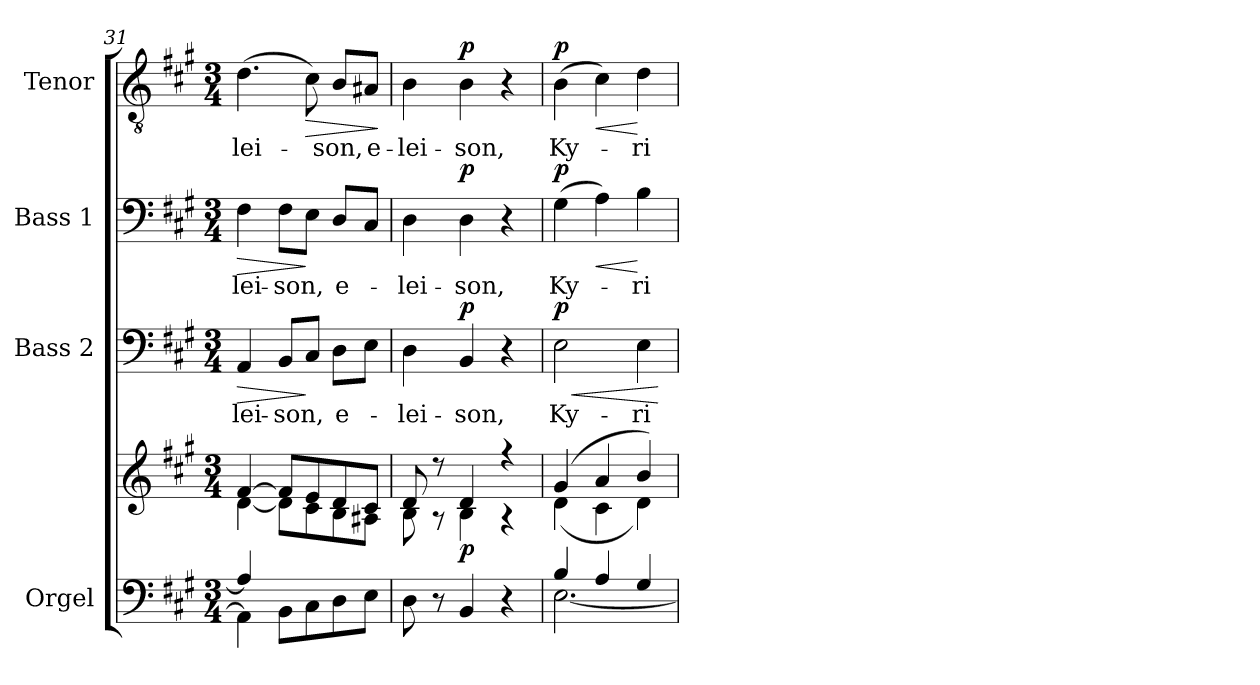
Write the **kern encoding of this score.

**kern	**kern	**dynam	**kern	**text	**dynam	**kern	**text	**dynam	**kern	**text	**dynam
*part4	*part4	*part4	*part3	*part3	*part3	*part2	*part2	*part2	*part1	*part1	*part1
*staff5	*staff4	*staff4/5	*staff3	*staff3	*staff3	*staff2	*staff2	*staff2	*staff1	*staff1	*staff1
*I"Orgel	*	*	*I"Bass 2	*	*	*I"Bass 1	*	*	*I"Tenor	*	*
*I'Org.	*	*	*I'B2.	*	*	*I'B1.	*	*	*I'T.	*	*
!!LO:LB:g=z
*clefF4	*clefG2	*	*clefF4	*	*	*clefF4	*	*	*clefGv2	*	*
*k[f#c#g#]	*k[f#c#g#]	*	*k[f#c#g#]	*	*	*k[f#c#g#]	*	*	*k[f#c#g#]	*	*
*A:	*A:	*	*A:	*	*	*A:	*	*	*A:	*	*
*M3/4	*M3/4	*	*M3/4	*	*	*M3/4	*	*	*M3/4	*	*
=31	=31	=31	=31	=31	=31	=31	=31	=31	=31	=31	=31
*^	*^	*	*	*	*	*	*	*	*	*	*
!	!	!	!	!	!	!LO:LY:b	!LO:HP:b	!	!LO:LY:b	!LO:HP:b	!	!LO:LY:b	!
4A/]	4AA\]	[>4f#/	[<4d\	.	4AA/	-lei-	>	4F#\	-lei-	>	(>4.d\	-lei-	.
!	!	!	!	!	!	!LO:LY:b	!	!	!LO:LY:b	!	!	!	!
4ryy	8BB\L	8f#/L]	8d\L]	.	8BB/L	-son,	.	8F#\L	-son,	.	.	.	.
!	!	!	!	!	!	!	!	!	!	!	!	!	!LO:HP:b
.	8C#\	8e/	8c#\	.	8C#/J	.	]	8E\J	.	]	8c#\)	.	>
!	!	!	!	!	!	!LO:LY:b	!	!	!LO:LY:b	!	!	!LO:LY:b	!
4ryy	8D\	8d/	8B\	.	8D\L	e-	.	8D/L	e-	.	8B/L	-son,	.
!	!	!	!	!	!	!	!	!	!	!	!	!LO:LY:b	!
.	8E\J	8c#/J	8A#X\J	.	8E\J	.	.	8C#/J	.	.	8A#X/J	e-	.
*v	*v	*	*	*	*	*	*	*	*	*	*	*	*
*	*v	*v	*	*	*	*	*	*	*	*	*	*
.	.	.	.	.	.	.	.	.	.	.	]
=32	=32	=32	=32	=32	=32	=32	=32	=32	=32	=32	=32
*	*^	*	*	*	*	*	*	*	*	*	*
!	!	!	!	!	!LO:LY:b	!	!	!LO:LY:b	!	!	!LO:LY:b	!
8D\	8d/	8B\	.	4D\	-lei-	.	4D\	-lei-	.	4B\	-lei-	.
8r	8r	8r	.	.	.	.	.	.	.	.	.	.
!	!	!	!LO:DY:b	!	!LO:LY:b	!LO:DY:a	!	!LO:LY:b	!LO:DY:a	!	!LO:LY:b	!LO:DY:a
4BB/	4d/	4B\	p	4BB/	-son,	p	4D\	-son,	p	4B\	-son,	p
4r	4r	4r	.	4r	.	.	4r	.	.	4r	.	.
=33	=33	=33	=33	=33	=33	=33	=33	=33	=33	=33	=33	=33
*^	*	*	*	*	*	*	*	*	*	*	*	*
!	!	!	!	!	!	!LO:LY:b	!LO:HP:b	!	!LO:LY:b	!	!	!LO:LY:b	!
!	!	!	!	!	!	!	!LO:DY:n=1:a	!	!	!LO:DY:a	!	!	!LO:DY:a
4B/	[<2.E\	(4g#/	(<4d\	.	2E\	Ky-	< p	(>4G#\	Ky-	p	(>4B\	Ky-	p
!	!	!	!	!	!	!	!	!	!	!LO:HP:b	!	!	!LO:HP:b
4A/	.	4a/	4c#\	.	.	.	.	4A\)	.	<	4c#\)	.	<
!	!	!	!	!	!	!LO:LY:b	!	!	!LO:LY:b	!	!	!LO:LY:b	!
4G#/	.	4b/)	4d\)	.	4E\	-ri-	.	4B\	-ri-	[	4d\	-ri-	[
*v	*v	*	*	*	*	*	*	*	*	*	*	*	*
*	*v	*v	*	*	*	*	*	*	*	*	*	*
.	.	.	.	.	[	.	.	.	.	.	.
=	=	=	=	=	=	=	=	=	=	=	=
*-	*-	*-	*-	*-	*-	*-	*-	*-	*-	*-	*-
